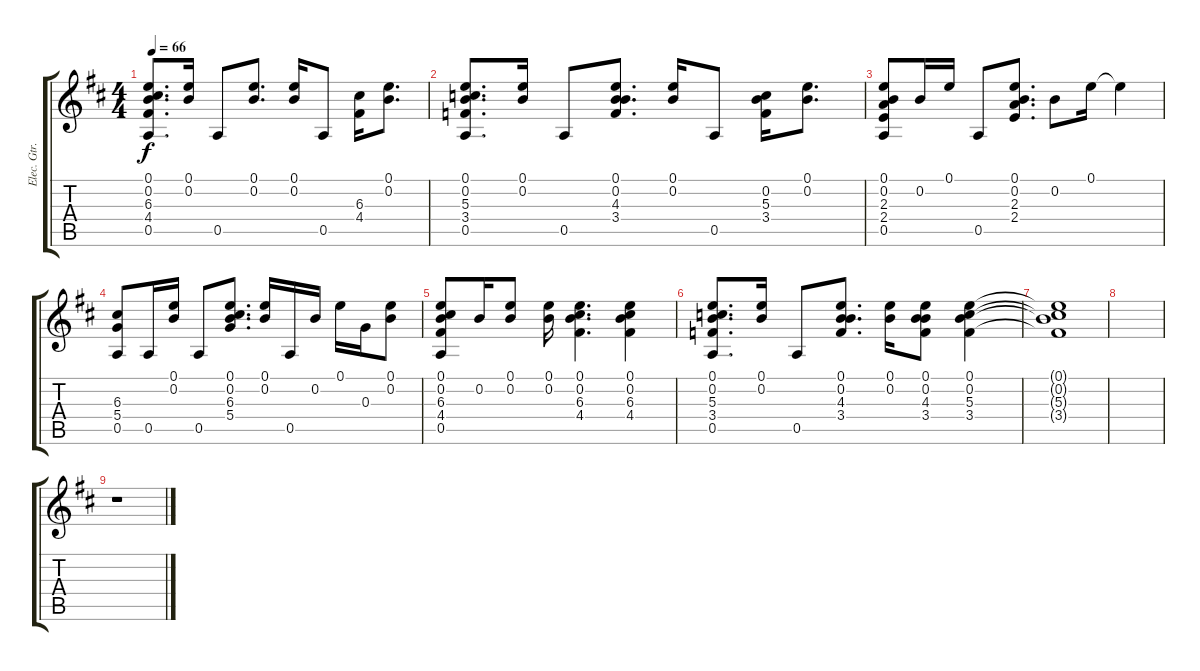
\track ("Elec. Gtr. 2" "Elec. Gtr.") {instrument acousticguitarsteel}
\staff {score tabs}
\tuning (E4 B3 G3 D3 A2 E2) {hide}
\ts (4 4)
\tempo 66
\clef g2
\ks d
(0.1 0.2 6.3 4.4 0.5).8{d dy f} (0.1 0.2).16 0.5.8 (0.1 0.2).8{d} (0.1 0.2).16 0.5.8 (6.3 4.4).16 (0.1 0.2).8{d} |
(0.1 0.2 5.3 3.4 0.5).8{d} (0.1 0.2).16 0.5.8 (0.1 0.2 4.3 3.4).8{d} (0.1 0.2).16 0.5.8 (0.2 5.3 3.4).16 (0.1 0.2).8{d} |
(0.1 0.2 2.3 2.4 0.5).8 0.2.16 0.1.16 0.5.8 (0.1 0.2 2.3 2.4).8{d} 0.2.8 0.1.16 0.1{t}.4 |
(6.3 5.4 0.5).8 0.5.16 (0.1 0.2).16 0.5.8 (0.1 0.2 6.3 5.4).8{d} (0.1 0.2).16 0.5.16 0.2.16 0.1.16 0.3.16 (0.1 0.2).8 |
(0.1 0.2 6.3 4.4 0.5).8 0.2.16 (0.1 0.2).8 (0.1 0.2).16 (0.1 0.2 6.3 4.4).4{d} (0.1 0.2 6.3 4.4).4 |
(0.1 0.2 5.3 3.4 0.5).8{d} (0.1 0.2).16 0.5.8 (0.1 0.2 4.3 3.4).8{d} (0.1 0.2).16 (0.1 0.2 4.3 3.4).8 (0.1 0.2 5.3 3.4).4 |
(0.1{t} 0.2{t} 5.3{t} 3.4{t}).1 |
|
r.1
